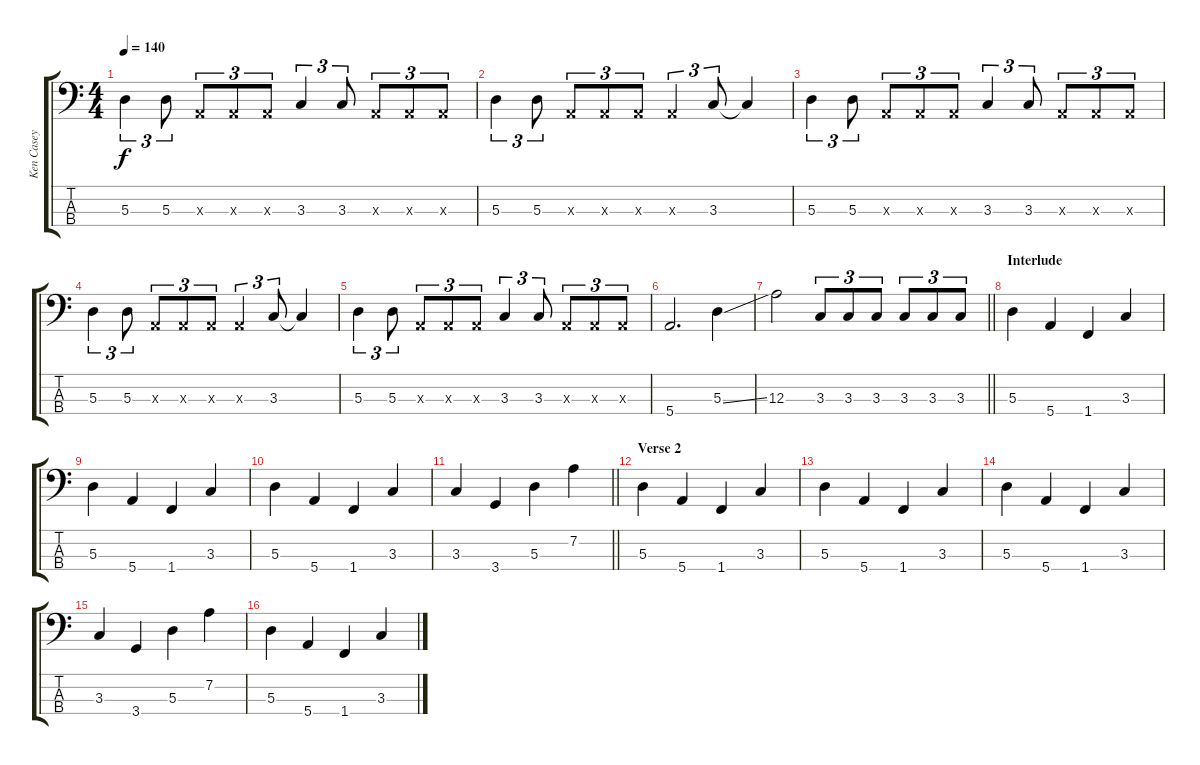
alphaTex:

\track ("Ken Casey (Bass Guitar)" "Ken Casey ") {instrument electricbasspick}
\staff {score tabs}
\tuning (G2 D2 A1 E1) {hide}
\ts (4 4)
\tempo 140
\clef f4
\ks c
5.3.4{tu (3 2) dy f} 5.3.8{tu (3 2)} 0.3{x}.8{tu (3 2)} 0.3{x}.8{tu (3 2)} 0.3{x}.8{tu (3 2)} 3.3.4{tu (3 2)} 3.3.8{tu (3 2)} 0.3{x}.8{tu (3 2)} 0.3{x}.8{tu (3 2)} 0.3{x}.8{tu (3 2)} |
5.3.4{tu (3 2)} 5.3.8{tu (3 2)} 0.3{x}.8{tu (3 2)} 0.3{x}.8{tu (3 2)} 0.3{x}.8{tu (3 2)} 0.3{x}.4{tu (3 2)} 3.3.8{tu (3 2)} 3.3{t}.4 |
5.3.4{tu (3 2)} 5.3.8{tu (3 2)} 0.3{x}.8{tu (3 2)} 0.3{x}.8{tu (3 2)} 0.3{x}.8{tu (3 2)} 3.3.4{tu (3 2)} 3.3.8{tu (3 2)} 0.3{x}.8{tu (3 2)} 0.3{x}.8{tu (3 2)} 0.3{x}.8{tu (3 2)} |
5.3.4{tu (3 2)} 5.3.8{tu (3 2)} 0.3{x}.8{tu (3 2)} 0.3{x}.8{tu (3 2)} 0.3{x}.8{tu (3 2)} 0.3{x}.4{tu (3 2)} 3.3.8{tu (3 2)} 3.3{t}.4 |
5.3.4{tu (3 2)} 5.3.8{tu (3 2)} 0.3{x}.8{tu (3 2)} 0.3{x}.8{tu (3 2)} 0.3{x}.8{tu (3 2)} 3.3.4{tu (3 2)} 3.3.8{tu (3 2)} 0.3{x}.8{tu (3 2)} 0.3{x}.8{tu (3 2)} 0.3{x}.8{tu (3 2)} |
5.4.2{d} 5.3{ss}.4 |
\barLineRight lightlight
12.3.2 3.3.8{tu (3 2)} 3.3.8{tu (3 2)} 3.3.8{tu (3 2)} 3.3.8{tu (3 2)} 3.3.8{tu (3 2)} 3.3.8{tu (3 2)} |
\section ("" "Interlude")
5.3.4 5.4.4 1.4.4 3.3.4 |
5.3.4 5.4.4 1.4.4 3.3.4 |
5.3.4 5.4.4 1.4.4 3.3.4 |
\barLineRight lightlight
3.3.4 3.4.4 5.3.4 7.2.4 |
\section ("" "Verse 2")
5.3.4 5.4.4 1.4.4 3.3.4 |
5.3.4 5.4.4 1.4.4 3.3.4 |
5.3.4 5.4.4 1.4.4 3.3.4 |
3.3.4 3.4.4 5.3.4 7.2.4 |
5.3.4 5.4.4 1.4.4 3.3.4
